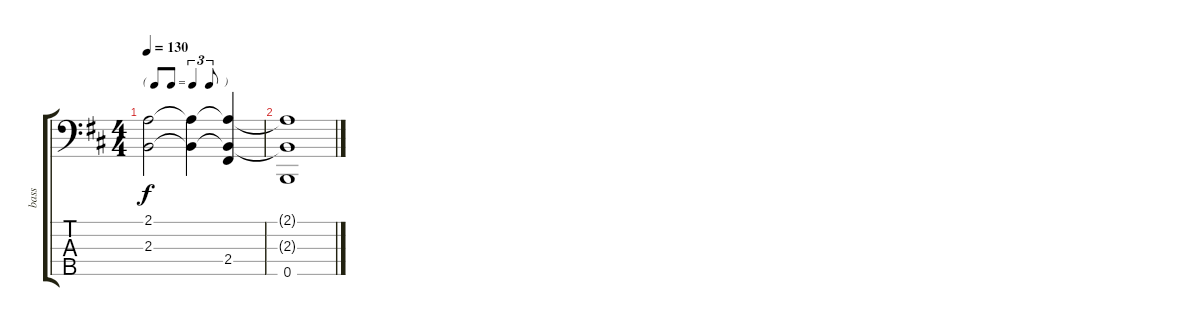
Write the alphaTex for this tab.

\track ("bass" "bass") {instrument acousticbass}
\staff {score tabs}
\tuning (G2 D2 A1 E1 B0) {hide}
\ts (4 4)
\tf triplet8th
\tempo 130
\clef f4
\ks d
(2.1 2.3).2{dy f} (2.1{t} 2.3{t}).4 (2.1{t} 2.3{t} 2.4).4 |
(2.1{t} 2.3{t} 0.5).1
